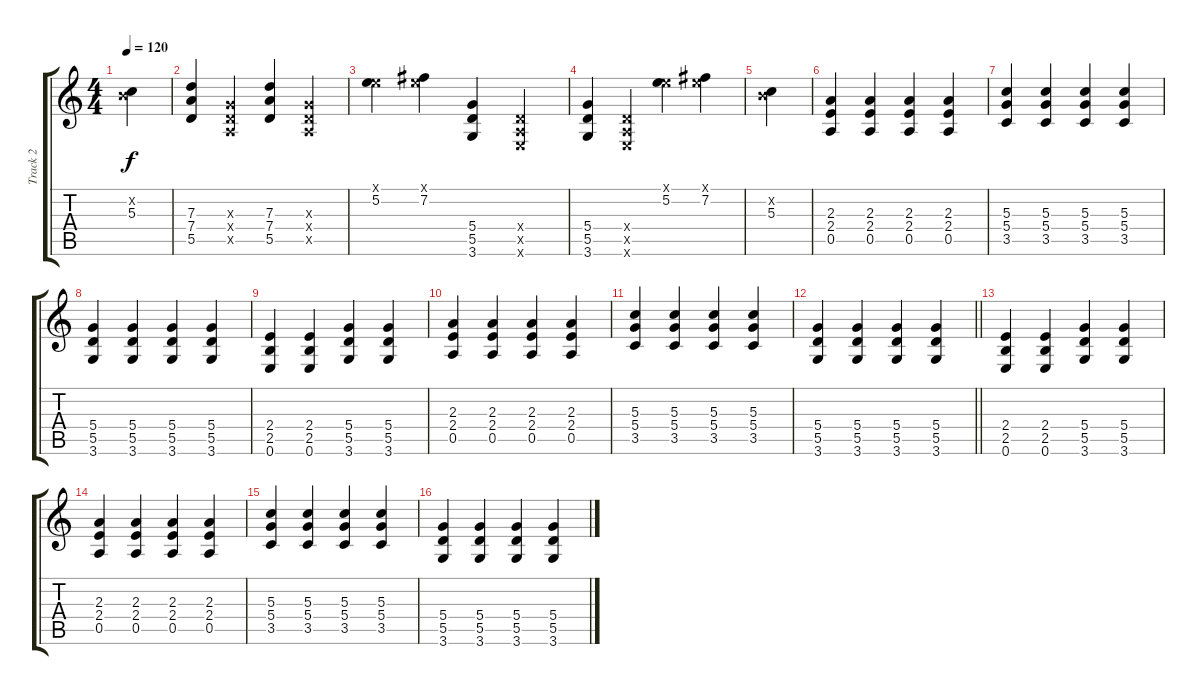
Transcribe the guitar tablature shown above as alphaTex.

\track ("Track 2" "Track 2") {instrument distortionguitar}
\staff {score tabs}
\tuning (E4 B3 G3 D3 A2 E2) {hide}
\ts (4 4)
\tempo 120
\clef g2
\ks c
(0.2{x} 5.3).4{dy f} |
(7.3 7.4 5.5).4 (0.3{x} 0.4{x} 0.5{x}).4 (7.3 7.4 5.5).4 (0.3{x} 0.4{x} 0.5{x}).4 |
(0.1{x} 5.2).4 (0.1{x} 7.2).4 (5.4 5.5 3.6).4 (0.4{x} 0.5{x} 0.6{x}).4 |
(5.4 5.5 3.6).4 (0.4{x} 0.5{x} 0.6{x}).4 (0.1{x} 5.2).4 (0.1{x} 7.2).4 |
(0.2{x} 5.3).4 |
(2.3 2.4 0.5).4 (2.3 2.4 0.5).4 (2.3 2.4 0.5).4 (2.3 2.4 0.5).4 |
(5.3 5.4 3.5).4 (5.3 5.4 3.5).4 (5.3 5.4 3.5).4 (5.3 5.4 3.5).4 |
(5.4 5.5 3.6).4 (5.4 5.5 3.6).4 (5.4 5.5 3.6).4 (5.4 5.5 3.6).4 |
(2.4 2.5 0.6).4 (2.4 2.5 0.6).4 (5.4 5.5 3.6).4 (5.4 5.5 3.6).4 |
(2.3 2.4 0.5).4 (2.3 2.4 0.5).4 (2.3 2.4 0.5).4 (2.3 2.4 0.5).4 |
(5.3 5.4 3.5).4 (5.3 5.4 3.5).4 (5.3 5.4 3.5).4 (5.3 5.4 3.5).4 |
\barLineRight lightlight
(5.4 5.5 3.6).4 (5.4 5.5 3.6).4 (5.4 5.5 3.6).4 (5.4 5.5 3.6).4 |
(2.4 2.5 0.6).4 (2.4 2.5 0.6).4 (5.4 5.5 3.6).4 (5.4 5.5 3.6).4 |
(2.3 2.4 0.5).4 (2.3 2.4 0.5).4 (2.3 2.4 0.5).4 (2.3 2.4 0.5).4 |
(5.3 5.4 3.5).4 (5.3 5.4 3.5).4 (5.3 5.4 3.5).4 (5.3 5.4 3.5).4 |
(5.4 5.5 3.6).4 (5.4 5.5 3.6).4 (5.4 5.5 3.6).4 (5.4 5.5 3.6).4
